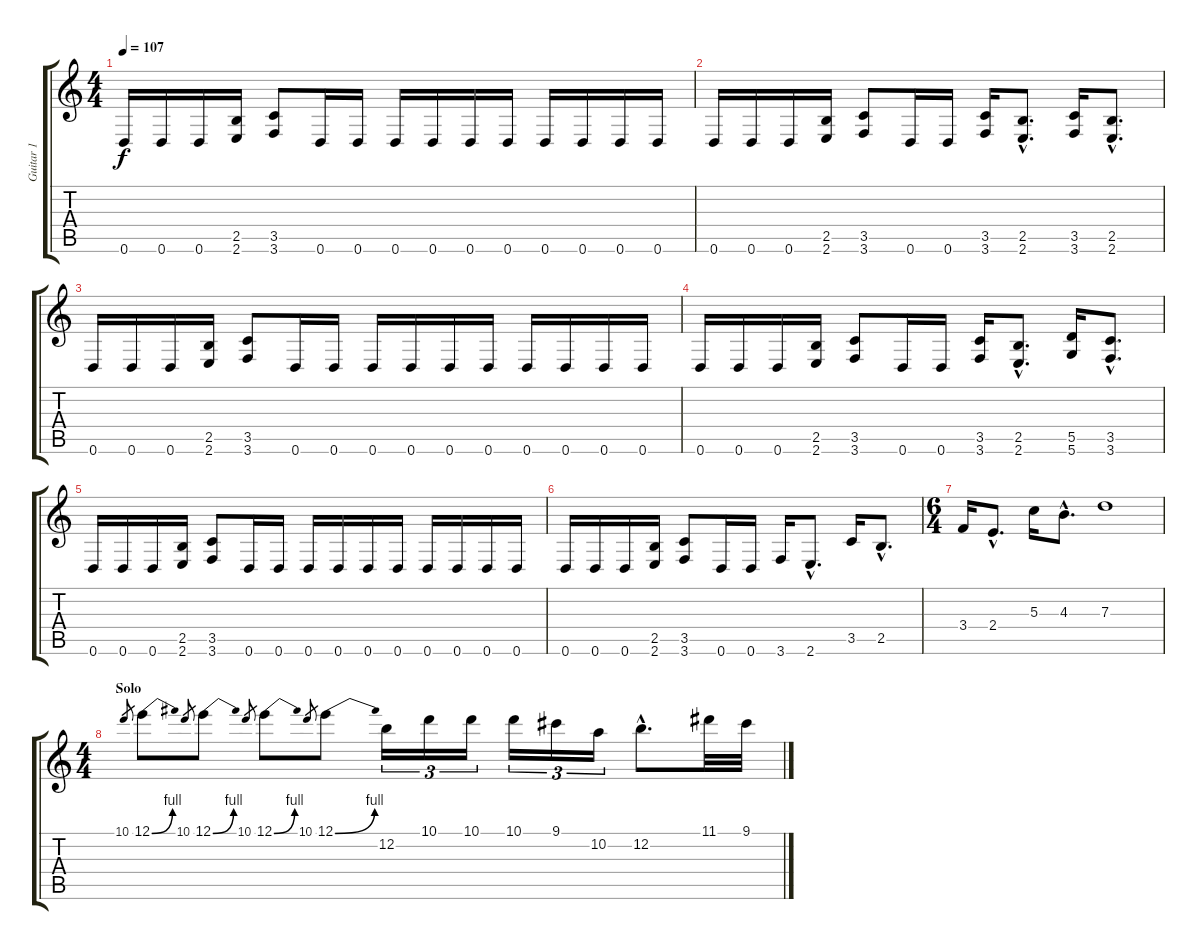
\track ("Guitar 1" "Guitar 1") {instrument distortionguitar}
\staff {score tabs}
\tuning (E4 B3 G3 D3 A2 D2) {hide}
\ts (4 4)
\tempo 107
\clef g2
\ks c
0.6.16{dy f} 0.6.16 0.6.16 (2.5 2.6).16 (3.5 3.6).8 0.6.16 0.6.16 0.6.16 0.6.16 0.6.16 0.6.16 0.6.16 0.6.16 0.6.16 0.6.16 |
0.6.16 0.6.16 0.6.16 (2.5 2.6).16 (3.5 3.6).8 0.6.16 0.6.16 (3.5 3.6).16 (2.5{hac} 2.6{hac}).8{d} (3.5 3.6).16 (2.5{hac} 2.6{hac}).8{d} |
0.6.16 0.6.16 0.6.16 (2.5 2.6).16 (3.5 3.6).8 0.6.16 0.6.16 0.6.16 0.6.16 0.6.16 0.6.16 0.6.16 0.6.16 0.6.16 0.6.16 |
0.6.16 0.6.16 0.6.16 (2.5 2.6).16 (3.5 3.6).8 0.6.16 0.6.16 (3.5 3.6).16 (2.5{hac} 2.6{hac}).8{d} (5.5 5.6).16 (3.5{hac} 3.6{hac}).8{d} |
0.6.16 0.6.16 0.6.16 (2.5 2.6).16 (3.5 3.6).8 0.6.16 0.6.16 0.6.16 0.6.16 0.6.16 0.6.16 0.6.16 0.6.16 0.6.16 0.6.16 |
0.6.16 0.6.16 0.6.16 (2.5 2.6).16 (3.5 3.6).8 0.6.16 0.6.16 3.6.16 2.6{hac}.8{d} 3.5.16 2.5{hac}.8{d} |
\ts (6 4)
3.4.16 2.4{hac}.8{d} 5.3.16 4.3{hac}.8{d} 7.3.1 |
\ts (4 4)
\section ("" "Solo")
10.1.8{gr} 12.1{be (bend 0 0 60 4)}.8 10.1.8{gr} 12.1{be (bend 0 0 60 4)}.8 10.1.8{gr} 12.1{be (bend 0 0 60 4)}.8 10.1.8{gr} 12.1{be (bend 0 0 60 4)}.8 12.2.16{tu (3 2)} 10.1.16{tu (3 2)} 10.1.16{tu (3 2)} 10.1.16{tu (3 2)} 9.1.16{tu (3 2)} 10.2.16{tu (3 2)} 12.2{hac}.8{d} 11.1.32 9.1.32
